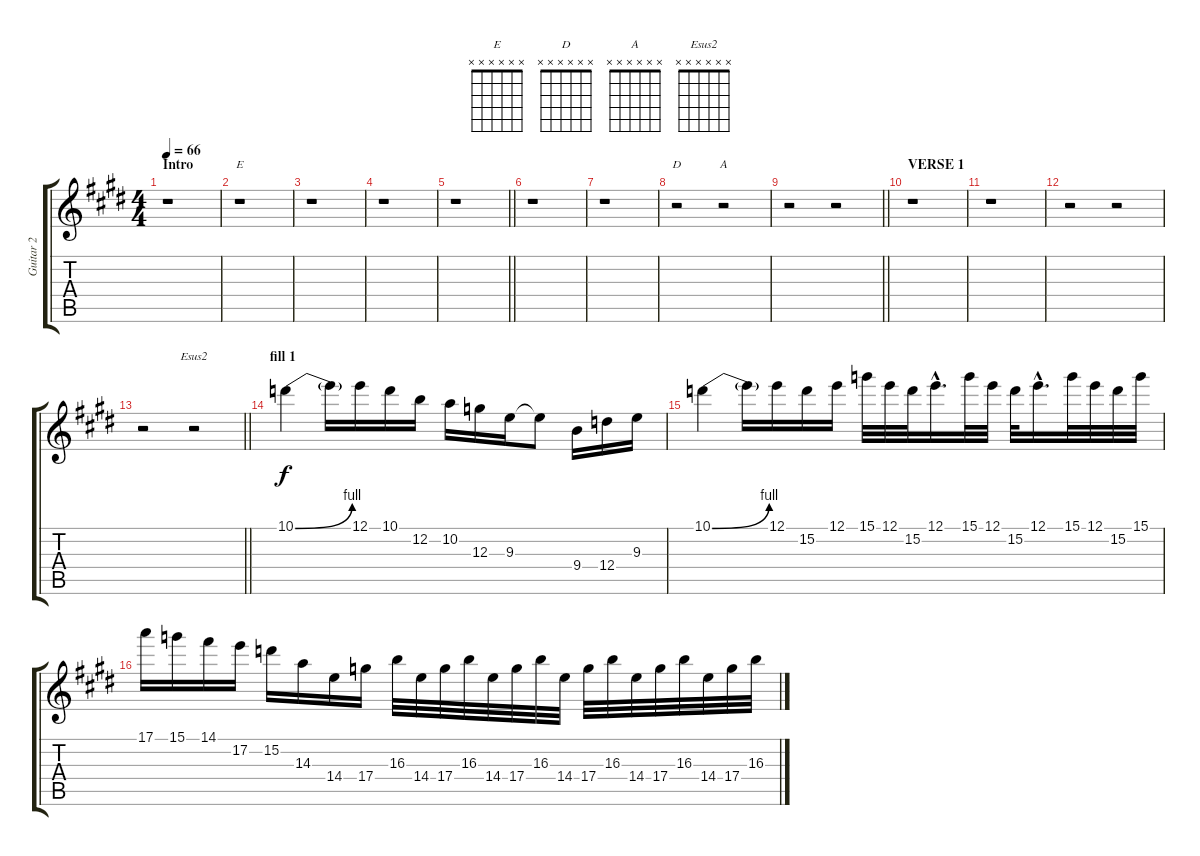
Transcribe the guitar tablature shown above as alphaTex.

\track ("Guitar 2" "Guitar 2") {instrument overdrivenguitar}
\staff {score tabs}
\tuning (E4 B3 G3 D3 A2 E2) {hide}
\chord ("E" x x x x x x)
\chord ("D" x x x x x x)
\chord ("A" x x x x x x)
\chord ("Esus2" x x x x x x)
\ts (4 4)
\section ("" "Intro")
\tempo 66
\clef g2
\ks e
r.1{dy f instrument overdrivenguitar} |
r.1{ch "E"} |
r.1 |
r.1 |
\barLineRight lightlight
r.1 |
r.1 |
r.1 |
r.2{ch "D"} r.2{ch "A"} |
\barLineRight lightlight
r.2 r.2 |
\section ("" "VERSE 1")
r.1 |
r.1 |
r.2 r.2 |
\barLineRight lightlight
r.2 r.2{ch "Esus2"} |
\section ("" "fill 1")
10.1{be (bend 0 0 60 4)}.4 10.1{t}.16 12.1.16 10.1.16 12.2.16 10.2.16 12.3.16 9.3.16 9.3{t}.8 9.4.16 12.4.16 9.3.16 |
10.1{be (bend 0 0 60 4)}.4 10.1{t}.16 12.1.16 15.2.16 12.1.16 15.1.32 12.1.32 15.2.32 12.1{hac}.16{d} 15.1.32 12.1.32 15.2.32 12.1{hac}.16{d} 15.1.32 12.1.32 15.2.32 15.1.32 |
17.1.16 15.1.16 14.1.16 17.2.16 15.2.16 14.3.16 14.4.16 17.4.16 16.3.32 14.4.32 17.4.32 16.3.32 14.4.32 17.4.32 16.3.32 14.4.32 17.4.32 16.3.32 14.4.32 17.4.32 16.3.32 14.4.32 17.4.32 16.3.32
